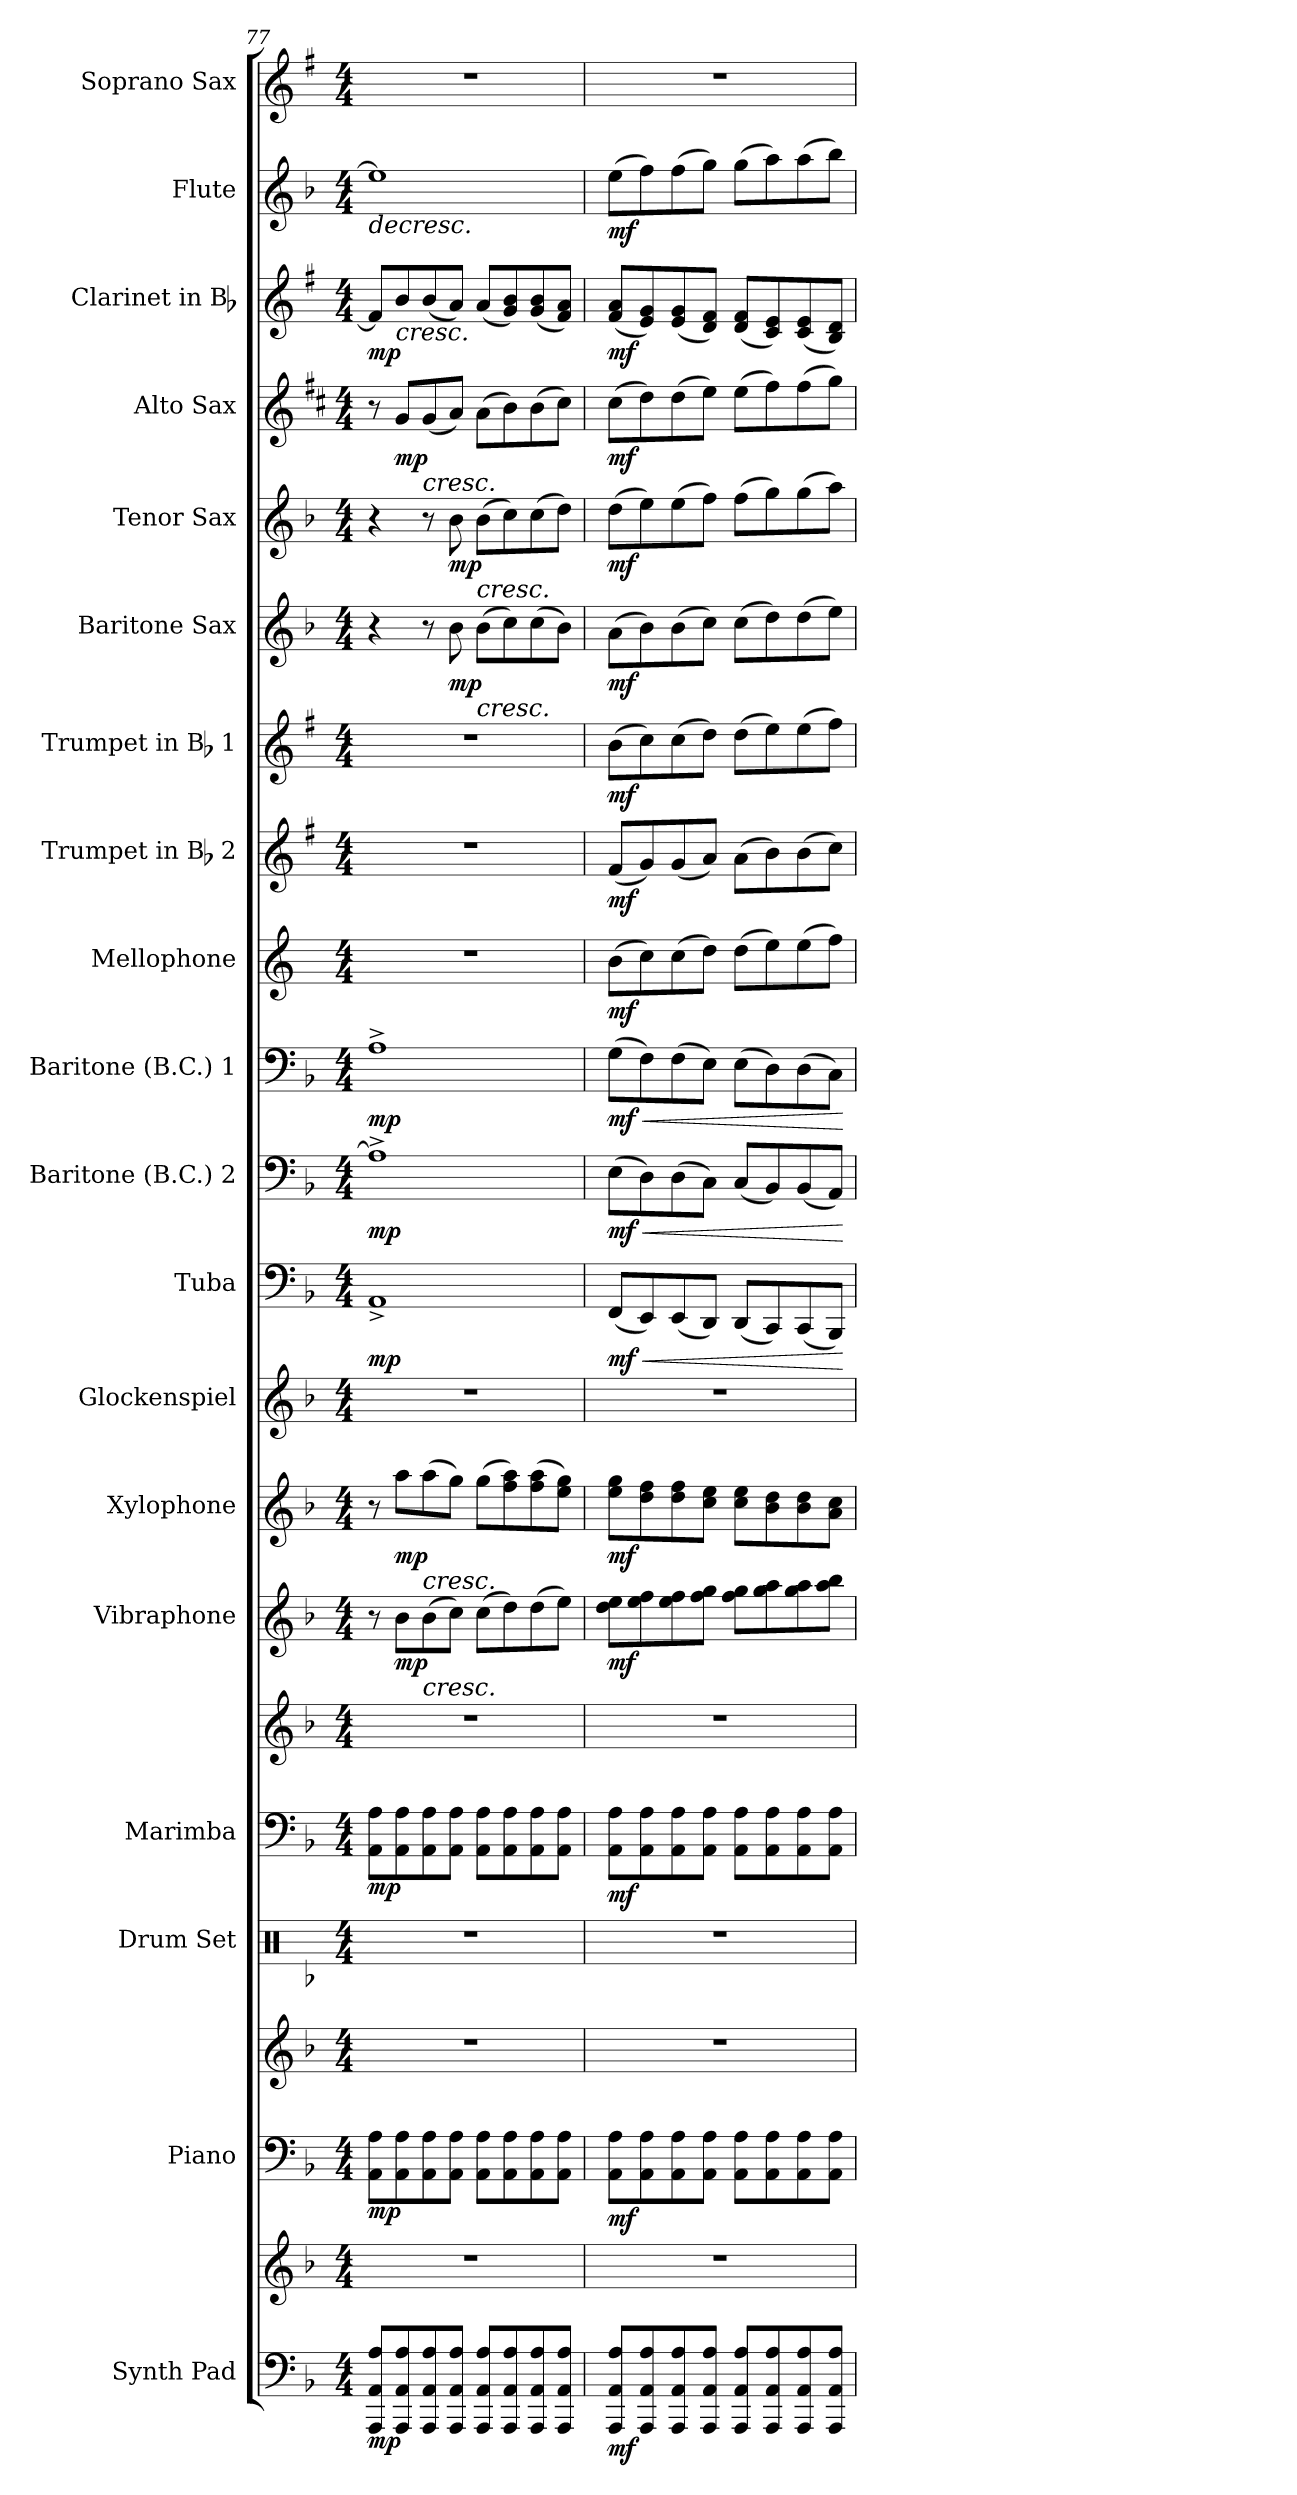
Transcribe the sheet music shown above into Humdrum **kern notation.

**kern	**kern	**dynam	**kern	**kern	**dynam	**kern	**kern	**kern	**dynam	**kern	**dynam	**kern	**dynam	**kern	**kern	**dynam	**kern	**dynam	**kern	**dynam	**kern	**dynam	**kern	**dynam	**kern	**dynam	**kern	**dynam	**kern	**dynam	**kern	**dynam	**kern	**dynam	**kern	**dynam	**kern
*part19	*part19	*part19	*part18	*part18	*part18	*part17	*part16	*part16	*part16	*part15	*part15	*part14	*part14	*part13	*part12	*part12	*part11	*part11	*part10	*part10	*part9	*part9	*part8	*part8	*part7	*part7	*part6	*part6	*part5	*part5	*part4	*part4	*part3	*part3	*part2	*part2	*part1
*staff22	*staff21	*staff21/22	*staff20	*staff19	*staff19/20	*staff18	*staff17	*staff16	*staff16/17	*staff15	*staff15	*staff14	*staff14	*staff13	*staff12	*staff12	*staff11	*staff11	*staff10	*staff10	*staff9	*staff9	*staff8	*staff8	*staff7	*staff7	*staff6	*staff6	*staff5	*staff5	*staff4	*staff4	*staff3	*staff3	*staff2	*staff2	*staff1
*I"Synth Pad	*	*	*I"Piano	*	*	*I"Drum Set	*I"Marimba	*	*	*I"Vibraphone	*	*I"Xylophone	*	*I"Glockenspiel	*I"Tuba	*	*I"Baritone (B.C.) 2	*	*I"Baritone (B.C.) 1	*	*I"Mellophone	*	*I"Trumpet in Bb 2	*	*I"Trumpet in Bb 1	*	*I"Baritone Sax	*	*I"Tenor Sax	*	*I"Alto Sax	*	*I"Clarinet in Bb	*	*I"Flute	*	*I"Soprano Sax
*I'Pad	*	*	*I'Pno.	*	*	*I'D. S.	*I'Mrb.	*	*	*I'Vib.	*	*I'Xyl.	*	*I'Glk.	*I'Tuba	*	*I'Bar. 2	*	*I'Bar. 1	*	*I'Mello.	*	*	*	*	*	*I'B. Sx.	*	*I'T. Sx.	*	*I'A. Sx.	*	*	*	*I'Fl.	*	*I'S. Sx.
*clefF4	*clefG2	*	*clefF4	*clefG2	*	*clefX	*clefF4	*clefG2	*	*clefG2	*	*clefG2	*	*clefG2	*clefF4	*	*clefF4	*	*clefF4	*	*clefG2	*	*clefG2	*	*clefG2	*	*clefG2	*	*clefG2	*	*clefG2	*	*clefG2	*	*clefG2	*	*clefG2
*	*	*	*	*	*	*	*	*	*	*	*	*ITrd-7c-12	*	*ITrd-14c-24	*	*	*	*	*	*	*ITrd4c7	*	*ITrd1c2	*	*ITrd1c2	*	*ITrd12c21	*	*ITrd8c14	*	*ITrd5c9	*	*ITrd1c2	*	*	*	*ITrd1c2
*k[b-]	*k[b-]	*	*k[b-]	*k[b-]	*	*k[b-]	*k[b-]	*k[b-]	*	*k[b-]	*	*k[b-]	*	*k[b-]	*k[b-]	*	*k[b-]	*	*k[b-]	*	*k[b-]	*	*k[b-]	*	*k[b-]	*	*k[b-]	*	*k[b-]	*	*k[b-]	*	*k[b-]	*	*k[b-]	*	*k[b-]
*F:	*F:	*	*F:	*F:	*	*F:	*F:	*F:	*	*F:	*	*F:	*	*F:	*F:	*	*F:	*	*F:	*	*F:	*	*F:	*	*F:	*	*F:	*	*F:	*	*F:	*	*F:	*	*F:	*	*F:
*M4/4	*M4/4	*	*M4/4	*M4/4	*	*M4/4	*M4/4	*M4/4	*	*M4/4	*	*M4/4	*	*M4/4	*M4/4	*	*M4/4	*	*M4/4	*	*M4/4	*	*M4/4	*	*M4/4	*	*M4/4	*	*M4/4	*	*M4/4	*	*M4/4	*	*M4/4	*	*M4/4
=77	=77	=77	=77	=77	=77	=77	=77	=77	=77	=77	=77	=77	=77	=77	=77	=77	=77	=77	=77	=77	=77	=77	=77	=77	=77	=77	=77	=77	=77	=77	=77	=77	=77	=77	=77	=77	=77
!	!	!LO:DY:b=2	!	!	!LO:DY:b=2	!	!	!	!LO:DY:b=2	!	!	!	!	!	!	!LO:DY:b	!	!LO:DY:b	!	!LO:DY:b	!	!	!	!	!	!	!	!	!	!	!	!	!	!LO:DY:b	!	!LO:HP:b	!
8AAA/ 8AA/ 8A/L	1r	mp	8AA\ 8A\L	1r	mp	1r	8AA\ 8A\L	1r	mp	8r	.	8r	.	1r	1AA^	mp	1A^]	mp	1A^	mp	1r	.	1r	.	1r	.	4r	.	4r	.	8r	.	8e/L]	mp	1ee]	>	1r
!	!	!	!	!	!	!	!	!	!	!	!LO:DY:b	!	!LO:DY:b	!	!	!	!	!	!	!	!	!	!	!	!	!	!	!	!	!	!	!LO:DY:b	!	!LO:HP:b	!	!	!
8AAA/ 8AA/ 8A/	.	.	8AA\ 8A\	.	.	.	8AA\ 8A\	.	.	8b-\L	mp	8aaa\L	mp	.	.	.	.	.	.	.	.	.	.	.	.	.	.	.	.	.	8B-/L	mp	8a/	<	.	.	.
!	!	!	!	!	!	!	!	!	!	!	!LO:HP:b	!	!LO:HP:b	!	!	!	!	!	!	!	!	!	!	!	!	!	!	!	!	!	!	!LO:HP:b	!	!	!	!	!
8AAA/ 8AA/ 8A/	.	.	8AA\ 8A\	.	.	.	8AA\ 8A\	.	.	(>8b-\	<	(>8aaa\	<	.	.	.	.	.	.	.	.	.	.	.	.	.	8r	.	8r	.	(8B-/	<	(8a/	.	.	.	.
!	!	!	!	!	!	!	!	!	!	!	!	!	!	!	!	!	!	!	!	!	!	!	!	!	!	!	!	!LO:DY:b	!	!LO:DY:b	!	!	!	!	!	!	!
8AAA/ 8AA/ 8A/J	.	.	8AA\ 8A\J	.	.	.	8AA\ 8A\J	.	.	8cc\J)	.	8ggg\J)	.	.	.	.	.	.	.	.	.	.	.	.	.	.	8B-\	mp	8B-\	mp	8c/J)	.	8g/J)	.	.	.	.
!	!	!	!	!	!	!	!	!	!	!	!	!	!	!	!	!	!	!	!	!	!	!	!	!	!	!	!	!LO:HP:b	!	!LO:HP:b	!	!	!	!	!	!	!
8AAA/ 8AA/ 8A/L	.	.	8AA\ 8A\L	.	.	.	8AA\ 8A\L	.	.	(>8cc\L	.	(>8ggg\L	.	.	.	.	.	.	.	.	.	.	.	.	.	.	(>8B-\L	<	(>8B-\L	<	(>8c\L	.	(8g/L	.	.	.	.
8AAA/ 8AA/ 8A/	.	.	8AA\ 8A\	.	.	.	8AA\ 8A\	.	.	8dd\)	.	8fff\ 8aaa\)	.	.	.	.	.	.	.	.	.	.	.	.	.	.	8c\)	.	8c\)	.	8d\)	.	8f/ 8a/)	.	.	.	.
8AAA/ 8AA/ 8A/	.	.	8AA\ 8A\	.	.	.	8AA\ 8A\	.	.	(>8dd\	.	(>8fff\ 8aaa\	.	.	.	.	.	.	.	.	.	.	.	.	.	.	(>8c\	.	(>8c\	.	(>8d\	.	(8f/ 8a/	.	.	.	.
8AAA/ 8AA/ 8A/J	.	.	8AA\ 8A\J	.	.	.	8AA\ 8A\J	.	.	8ee\J)	.	8eee\ 8ggg\J)	.	.	.	.	.	.	.	.	.	.	.	.	.	.	8B-\J)	.	8d\J)	.	8e\J)	.	8e/ 8g/J)	.	.	.	.
!!LO:PB:g=z
=78	=78	=78	=78	=78	=78	=78	=78	=78	=78	=78	=78	=78	=78	=78	=78	=78	=78	=78	=78	=78	=78	=78	=78	=78	=78	=78	=78	=78	=78	=78	=78	=78	=78	=78	=78	=78	=78
!	!	!LO:DY:b=2	!	!	!LO:DY:b=2	!	!	!	!LO:DY:b=2	!	!LO:DY:b	!	!LO:DY:b	!	!	!LO:HP:b	!	!LO:HP:b	!	!LO:HP:b	!	!	!	!	!	!	!	!	!	!	!	!	!	!	!	!	!
!	!	!	!	!	!	!	!	!	!	!	!	!	!	!	!	!LO:DY:n=1:b	!	!LO:DY:n=1:b	!	!LO:DY:n=1:b	!	!LO:DY:b	!	!LO:DY:b	!	!LO:DY:b	!	!LO:DY:b	!	!LO:DY:b	!	!LO:DY:b	!	!LO:DY:b	!	!LO:DY:b	!
8AAA/ 8AA/ 8A/L	1r	mf	8AA\ 8A\L	1r	mf	1r	8AA\ 8A\L	1r	mf	8dd\ 8ee\L	mf	8eee\ 8ggg\L	mf	1r	(8FF/L	< mf	(>8E\L	< mf	(>8G\L	< mf	(>8e\L	mf	(8e/L	mf	(>8a\L	mf	(>8A\L	mf	(>8d\L	mf	(>8e\L	mf	(8e/ 8g/L	mf	(>8ee\L	mf	1r
8AAA/ 8AA/ 8A/	.	.	8AA\ 8A\	.	.	.	8AA\ 8A\	.	.	8ee\ 8ff\	.	8ddd\ 8fff\	.	.	8EE/)	.	8D\)	.	8F\)	.	8f\)	.	8f/)	.	8b-\)	.	8B-\)	.	8e\)	.	8f\)	.	8d/ 8f/)	.	8ff\)	.	.
8AAA/ 8AA/ 8A/	.	.	8AA\ 8A\	.	.	.	8AA\ 8A\	.	.	8ee\ 8ff\	.	8ddd\ 8fff\	.	.	(8EE/	.	(>8D\	.	(>8F\	.	(>8f\	.	(8f/	.	(>8b-\	.	(>8B-\	.	(>8e\	.	(>8f\	.	(8d/ 8f/	.	(>8ff\	.	.
8AAA/ 8AA/ 8A/J	.	.	8AA\ 8A\J	.	.	.	8AA\ 8A\J	.	.	8ff\ 8gg\J	.	8ccc\ 8eee\J	.	.	8DD/J)	.	8C\J)	.	8E\J)	.	8g\J)	.	8g/J)	.	8cc\J)	.	8c\J)	.	8f\J)	.	8g\J)	.	8c/ 8e/J)	.	8gg\J)	.	.
8AAA/ 8AA/ 8A/L	.	.	8AA\ 8A\L	.	.	.	8AA\ 8A\L	.	.	8ff\ 8gg\L	.	8ccc\ 8eee\L	.	.	(8DD/L	.	(8C/L	.	(>8E\L	.	(>8g\L	.	(>8g\L	.	(>8cc\L	.	(>8c\L	.	(>8f\L	.	(>8g\L	.	(8c/ 8e/L	.	(>8gg\L	.	.
8AAA/ 8AA/ 8A/	.	.	8AA\ 8A\	.	.	.	8AA\ 8A\	.	.	8gg\ 8aa\	.	8bb-\ 8ddd\	.	.	8CC/)	.	8BB-/)	.	8D\)	.	8a\)	.	8a\)	.	8dd\)	.	8d\)	.	8g\)	.	8a\)	.	8B-/ 8d/)	.	8aa\)	.	.
8AAA/ 8AA/ 8A/	.	.	8AA\ 8A\	.	.	.	8AA\ 8A\	.	.	8gg\ 8aa\	.	8bb-\ 8ddd\	.	.	(8CC/	.	(8BB-/	.	(>8D\	.	(>8a\	.	(>8a\	.	(>8dd\	.	(>8d\	.	(>8g\	.	(>8a\	.	(8B-/ 8d/	.	(>8aa\	.	.
8AAA/ 8AA/ 8A/J	.	.	8AA\ 8A\J	.	.	.	8AA\ 8A\J	.	.	8aa\ 8bb-\J	.	8aa\ 8ccc\J	.	.	8BBB-/J)	.	8AA/J)	.	8C\J)	.	8b-\J)	.	8b-\J)	.	8ee\J)	.	8e\J)	.	8a\J)	.	8b-\J)	.	8A/ 8c/J)	.	8bb-\J)	.	.
.	.	.	.	.	.	.	.	.	.	.	[	.	[	.	.	[	.	[	.	[	.	.	.	.	.	.	.	[	.	[	.	[	.	[	.	]	.
=	=	=	=	=	=	=	=	=	=	=	=	=	=	=	=	=	=	=	=	=	=	=	=	=	=	=	=	=	=	=	=	=	=	=	=	=	=
*-	*-	*-	*-	*-	*-	*-	*-	*-	*-	*-	*-	*-	*-	*-	*-	*-	*-	*-	*-	*-	*-	*-	*-	*-	*-	*-	*-	*-	*-	*-	*-	*-	*-	*-	*-	*-	*-
